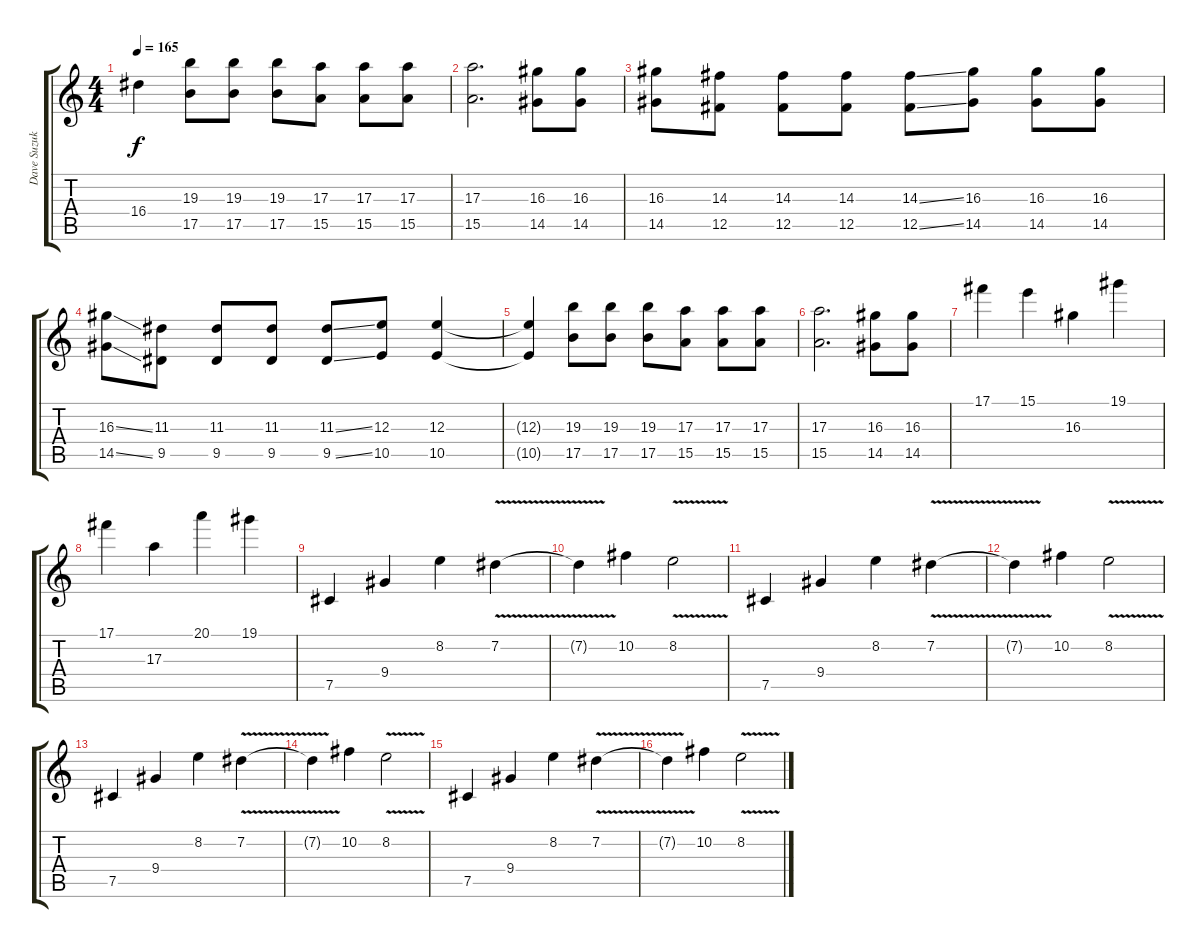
\track ("Dave Suzuki - Lead (Melodic Part)" "Dave Suzuk") {instrument distortionguitar}
\staff {score tabs}
\tuning (Db4 Ab3 E3 B2 Gb2 Db2) {hide}
\ts (4 4)
\tempo 165
\clef g2
\ks c
16.4{t}.4{dy f} (19.3 17.5).8 (19.3 17.5).8 (19.3 17.5).8 (17.3 15.5).8 (17.3 15.5).8 (17.3 15.5).8 |
(17.3 15.5).2{d} (16.3 14.5).8 (16.3 14.5).8 |
(16.3 14.5).8 (14.3 12.5).8 (14.3 12.5).8 (14.3 12.5).8 (14.3{ss} 12.5{ss}).8 (16.3 14.5).8 (16.3 14.5).8 (16.3 14.5).8 |
(16.3{ss} 14.5{ss}).8 (11.3 9.5).8 (11.3 9.5).8 (11.3 9.5).8 (11.3{ss} 9.5{ss}).8 (12.3 10.5).8 (12.3 10.5).4 |
(12.3{t} 10.5{t}).4 (19.3 17.5).8 (19.3 17.5).8 (19.3 17.5).8 (17.3 15.5).8 (17.3 15.5).8 (17.3 15.5).8 |
(17.3 15.5).2{d} (16.3 14.5).8 (16.3 14.5).8 |
17.1.4 15.1.4 16.3.4 19.1.4 |
17.1.4 17.3.4 20.1.4 19.1.4 |
7.5.4 9.4.4 8.2.4 7.2{v}.4 |
7.2{t}.4 10.2.4 8.2{v}.2 |
7.5.4 9.4.4 8.2.4 7.2{v}.4 |
7.2{t}.4 10.2.4 8.2{v}.2 |
7.5.4 9.4.4 8.2.4 7.2{v}.4 |
7.2{t}.4 10.2.4 8.2{v}.2 |
7.5.4 9.4.4 8.2.4 7.2{v}.4 |
7.2{t}.4 10.2.4 8.2{v}.2
